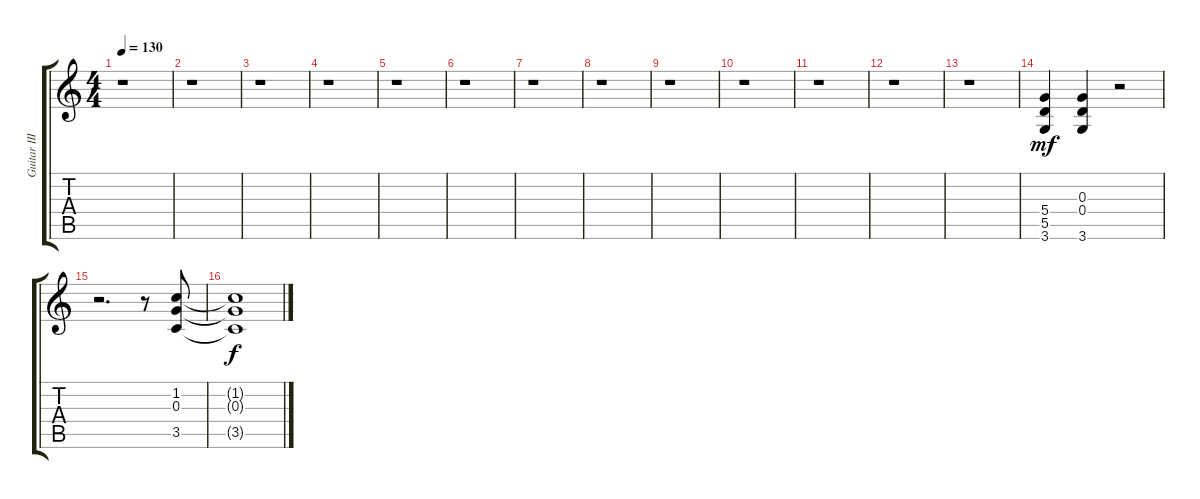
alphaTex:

\track ("Guitar III" "Guitar III") {instrument distortionguitar}
\staff {score tabs}
\tuning (E4 B3 G3 D3 A2 E2) {hide}
\ts (4 4)
\tempo 130
\clef g2
\ks c
r.1{dy mf} |
r.1 |
r.1 |
r.1 |
r.1 |
r.1 |
r.1 |
r.1 |
r.1 |
r.1 |
r.1 |
r.1 |
r.1 |
(5.4 5.5 3.6).4 (0.3 0.4 3.6).4 r.2 |
r.2{d} r.8 (1.2 0.3 3.5).8 |
(1.2{t} 0.3{t} 3.5{t}).1{dy f}
